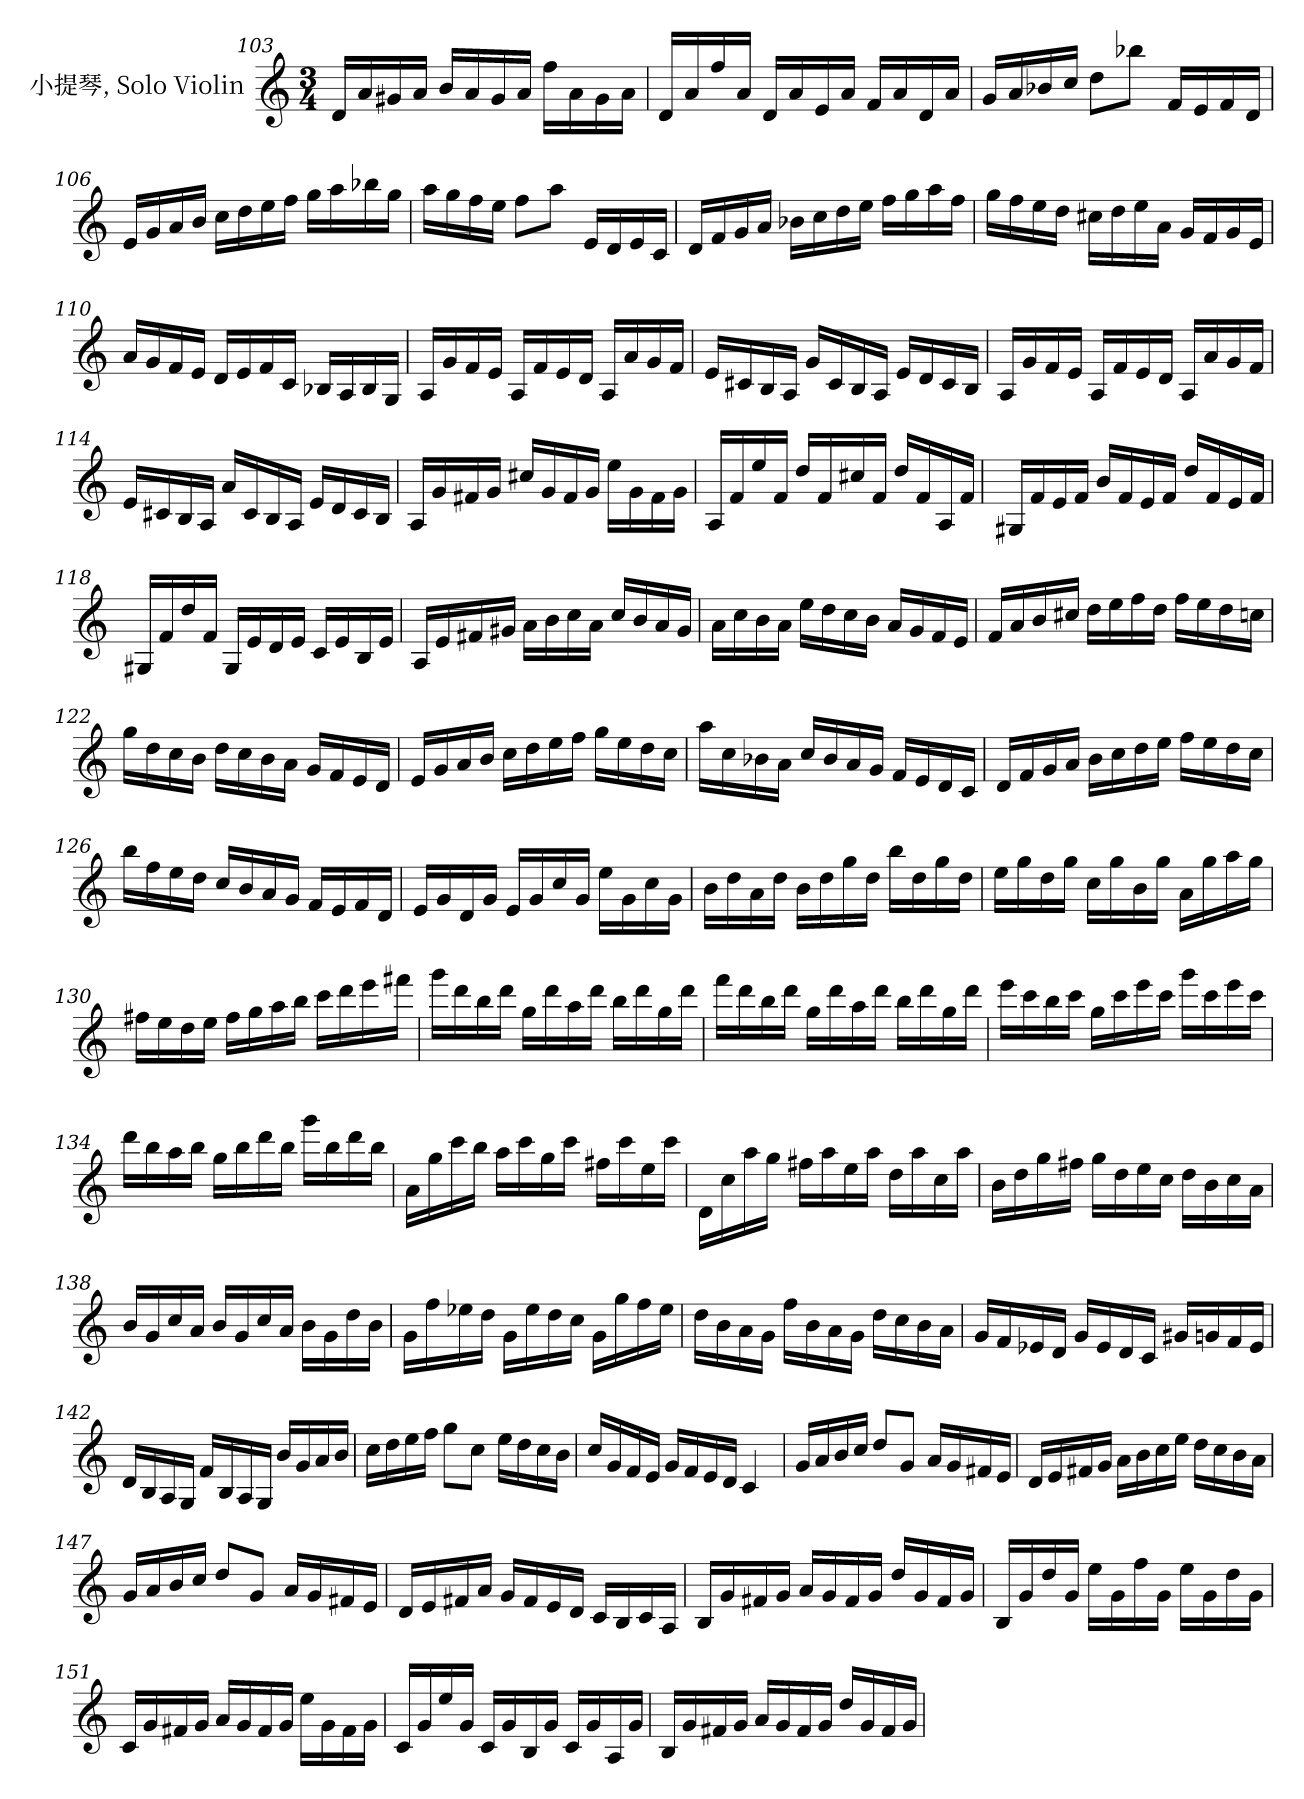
**kern
*part1
*staff1
*I"小提琴, Solo Violin
*I'Vln.
*clefG2
*k[]
*M3/4
=103
16d/LL
16a/
16g#X/
16a/JJ
16b/LL
16a/
16g#/
16a/JJ
16ff\LL
16a\
16g#\
16a\JJ
=104
16d/LL
16a/
16ff/
16a/JJ
16d/LL
16a/
16e/
16a/JJ
16f/LL
16a/
16d/
16a/JJ
!!LO:PB:g=z
=105
16g/LL
16a/
16b-X/
16cc/JJ
8dd\L
8bb-X\J
16f/LL
16e/
16f/
16d/JJ
=106
16e/LL
16g/
16a/
16b/JJ
16cc\LL
16dd\
16ee\
16ff\JJ
16gg\LL
16aa\
16bb-X\
16gg\JJ
=107
16aa\LL
16gg\
16ff\
16ee\JJ
8ff\L
8aa\J
16e/LL
16d/
16e/
16c/JJ
=108
16d/LL
16f/
16g/
16a/JJ
16b-X\LL
16cc\
16dd\
16ee\JJ
16ff\LL
16gg\
16aa\
16ff\JJ
!!LO:LB:g=z
=109
16gg\LL
16ff\
16ee\
16dd\JJ
16cc#X\LL
16dd\
16ee\
16a\JJ
16g/LL
16f/
16g/
16e/JJ
=110
16a/LL
16g/
16f/
16e/JJ
16d/LL
16e/
16f/
16c/JJ
16B-X/LL
16A/
16B-/
16G/JJ
=111
16A/LL
16g/
16f/
16e/JJ
16A/LL
16f/
16e/
16d/JJ
16A/LL
16a/
16g/
16f/JJ
!!LO:LB:g=z
=112
16e/LL
16c#X/
16B/
16A/JJ
16g/LL
16c#/
16B/
16A/JJ
16e/LL
16d/
16c#/
16B/JJ
=113
16A/LL
16g/
16f/
16e/JJ
16A/LL
16f/
16e/
16d/JJ
16A/LL
16a/
16g/
16f/JJ
=114
16e/LL
16c#X/
16B/
16A/JJ
16a/LL
16c#/
16B/
16A/JJ
16e/LL
16d/
16c#/
16B/JJ
!!LO:LB:g=z
=115
16A/LL
16g/
16f#X/
16g/JJ
16cc#X/LL
16g/
16f#/
16g/JJ
16ee\LL
16g\
16f#\
16g\JJ
=116
16A/LL
16f/
16ee/
16f/JJ
16dd/LL
16f/
16cc#X/
16f/JJ
16dd/LL
16f/
16A/
16f/JJ
=117
16G#X/LL
16f/
16e/
16f/JJ
16b/LL
16f/
16e/
16f/JJ
16dd/LL
16f/
16e/
16f/JJ
!!LO:LB:g=z
=118
16G#X/LL
16f/
16dd/
16f/JJ
16G#/LL
16e/
16d/
16e/JJ
16c/LL
16e/
16B/
16e/JJ
=119
16A/LL
16e/
16f#X/
16g#X/JJ
16a\LL
16b\
16cc\
16a\JJ
16cc/LL
16b/
16a/
16g#/JJ
=120
16a\LL
16cc\
16b\
16a\JJ
16ee\LL
16dd\
16cc\
16b\JJ
16a/LL
16g/
16f/
16e/JJ
!!LO:LB:g=z
=121
16f/LL
16a/
16b/
16cc#X/JJ
16dd\LL
16ee\
16ff\
16dd\JJ
16ff\LL
16ee\
16dd\
16ccn\JJ
=122
16gg\LL
16dd\
16cc\
16b\JJ
16dd\LL
16cc\
16b\
16a\JJ
16g/LL
16f/
16e/
16d/JJ
=123
16e/LL
16g/
16a/
16b/JJ
16cc\LL
16dd\
16ee\
16ff\JJ
16gg\LL
16ee\
16dd\
16cc\JJ
!!LO:LB:g=z
=124
16aa\LL
16cc\
16b-X\
16a\JJ
16cc/LL
16b-/
16a/
16g/JJ
16f/LL
16e/
16d/
16c/JJ
=125
16d/LL
16f/
16g/
16a/JJ
16b\LL
16cc\
16dd\
16ee\JJ
16ff\LL
16ee\
16dd\
16cc\JJ
=126
16bb\LL
16ff\
16ee\
16dd\JJ
16cc/LL
16b/
16a/
16g/JJ
16f/LL
16e/
16f/
16d/JJ
!!LO:LB:g=z
=127
16e/LL
16g/
16d/
16g/JJ
16e/LL
16g/
16cc/
16g/JJ
16ee\LL
16g\
16cc\
16g\JJ
=128
16b\LL
16dd\
16a\
16dd\JJ
16b\LL
16dd\
16gg\
16dd\JJ
16bb\LL
16dd\
16gg\
16dd\JJ
=129
16ee\LL
16gg\
16dd\
16gg\JJ
16cc\LL
16gg\
16b\
16gg\JJ
16a\LL
16gg\
16aa\
16gg\JJ
!!LO:LB:g=z
=130
16ff#X\LL
16ee\
16dd\
16ee\JJ
16ff#\LL
16gg\
16aa\
16bb\JJ
16ccc\LL
16ddd\
16eee\
16fff#X\JJ
=131
16ggg\LL
16ddd\
16bb\
16ddd\JJ
16gg\LL
16ddd\
16aa\
16ddd\JJ
16bb\LL
16ddd\
16gg\
16ddd\JJ
=132
16fff\LL
16ddd\
16bb\
16ddd\JJ
16gg\LL
16ddd\
16aa\
16ddd\JJ
16bb\LL
16ddd\
16gg\
16ddd\JJ
!!LO:LB:g=z
=133
16eee\LL
16ccc\
16bb\
16ccc\JJ
16gg\LL
16ccc\
16eee\
16ccc\JJ
16ggg\LL
16ccc\
16eee\
16ccc\JJ
=134
16ddd\LL
16bb\
16aa\
16bb\JJ
16gg\LL
16bb\
16ddd\
16bb\JJ
16ggg\LL
16bb\
16ddd\
16bb\JJ
=135
16a\LL
16gg\
16ccc\
16bb\JJ
16aa\LL
16ccc\
16gg\
16ccc\JJ
16ff#X\LL
16ccc\
16ee\
16ccc\JJ
!!LO:LB:g=z
=136
16d\LL
16cc\
16aa\
16gg\JJ
16ff#X\LL
16aa\
16ee\
16aa\JJ
16dd\LL
16aa\
16cc\
16aa\JJ
=137
16b\LL
16dd\
16gg\
16ff#X\JJ
16gg\LL
16dd\
16ee\
16cc\JJ
16dd\LL
16b\
16cc\
16a\JJ
=138
16b/LL
16g/
16cc/
16a/JJ
16b/LL
16g/
16cc/
16a/JJ
16b\LL
16g\
16dd\
16b\JJ
!!LO:PB:g=z
=139
16g\LL
16ff\
16ee-X\
16dd\JJ
16g\LL
16ee-\
16dd\
16cc\JJ
16g\LL
16gg\
16ff\
16ee-\JJ
=140
16dd\LL
16b\
16a\
16g\JJ
16ff\LL
16b\
16a\
16g\JJ
16dd\LL
16cc\
16b\
16a\JJ
=141
16g/LL
16f/
16e-X/
16d/JJ
16g/LL
16e-/
16d/
16c/JJ
16g#X/LL
16gn/
16f/
16e-/JJ
!!LO:LB:g=z
=142
16d/LL
16B/
16A/
16G/JJ
16f/LL
16B/
16A/
16G/JJ
16b/LL
16g/
16a/
16b/JJ
=143
16cc\LL
16dd\
16ee\
16ff\JJ
8gg\L
8cc\J
16ee\LL
16dd\
16cc\
16b\JJ
=144
16cc/LL
16g/
16f/
16e/JJ
16g/LL
16f/
16e/
16d/JJ
4c/
=145
16g/LL
16a/
16b/
16cc/JJ
8dd/L
8g/J
16a/LL
16g/
16f#X/
16e/JJ
!!LO:LB:g=z
=146
16d/LL
16e/
16f#X/
16g/JJ
16a\LL
16b\
16cc\
16ee\JJ
16dd\LL
16cc\
16b\
16a\JJ
=147
16g/LL
16a/
16b/
16cc/JJ
8dd/L
8g/J
16a/LL
16g/
16f#X/
16e/JJ
=148
16d/LL
16e/
16f#X/
16a/JJ
16g/LL
16f#/
16e/
16d/JJ
16c/LL
16B/
16c/
16A/JJ
!!LO:LB:g=z
=149
16B/LL
16g/
16f#X/
16g/JJ
16a/LL
16g/
16f#/
16g/JJ
16dd/LL
16g/
16f#/
16g/JJ
=150
16B/LL
16g/
16dd/
16g/JJ
16ee\LL
16g\
16ff\
16g\JJ
16ee\LL
16g\
16dd\
16g\JJ
=151
16c/LL
16g/
16f#X/
16g/JJ
16a/LL
16g/
16f#/
16g/JJ
16ee\LL
16g\
16f#\
16g\JJ
!!LO:LB:g=z
=152
16c/LL
16g/
16ee/
16g/JJ
16c/LL
16g/
16B/
16g/JJ
16c/LL
16g/
16A/
16g/JJ
=153
16B/LL
16g/
16f#X/
16g/JJ
16a/LL
16g/
16f#/
16g/JJ
16dd/LL
16g/
16f#/
16g/JJ
=
*-
